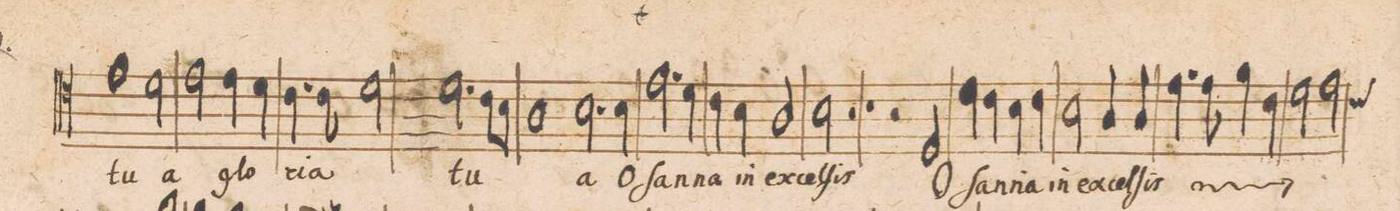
**kern	**text
*I"Alto	*
*clefC4	*
*k[]	*
*met(C|)	*
*M2/1	*
1e\	tu-
=32-	=32-
2d\	-a
2e\	.
4e\	glo-
4d\	.
=33-	=33-
4.c\	-ria
8c\	.
2d\	.
2.d\	tu-
8c\L	.
8B\J	.
=34-	=34-
1A\	.
2.B\	-a
4B\	O-
=35-	=35-
2.e\	-San-
4d\	-na
4c\	.
4B\	in
2A/	ex-
=36-	=36-
2B\	-celsis
2r	.
1r	.
=37-	=37-
2r	.
2D/	O-
4d\	-ſan-
4c\	-na
4B\	.
4c\	.
=38-	=38-
2B\	in
4A/	ex-
4A/	-celsis
*	*ij
4.e\	O-
8e\	-ſan-
4f\	-na
4c\	in
=39-	=39-
2d\	ex-
*custos:cc	*
2e\	-celsis
*-	*-
